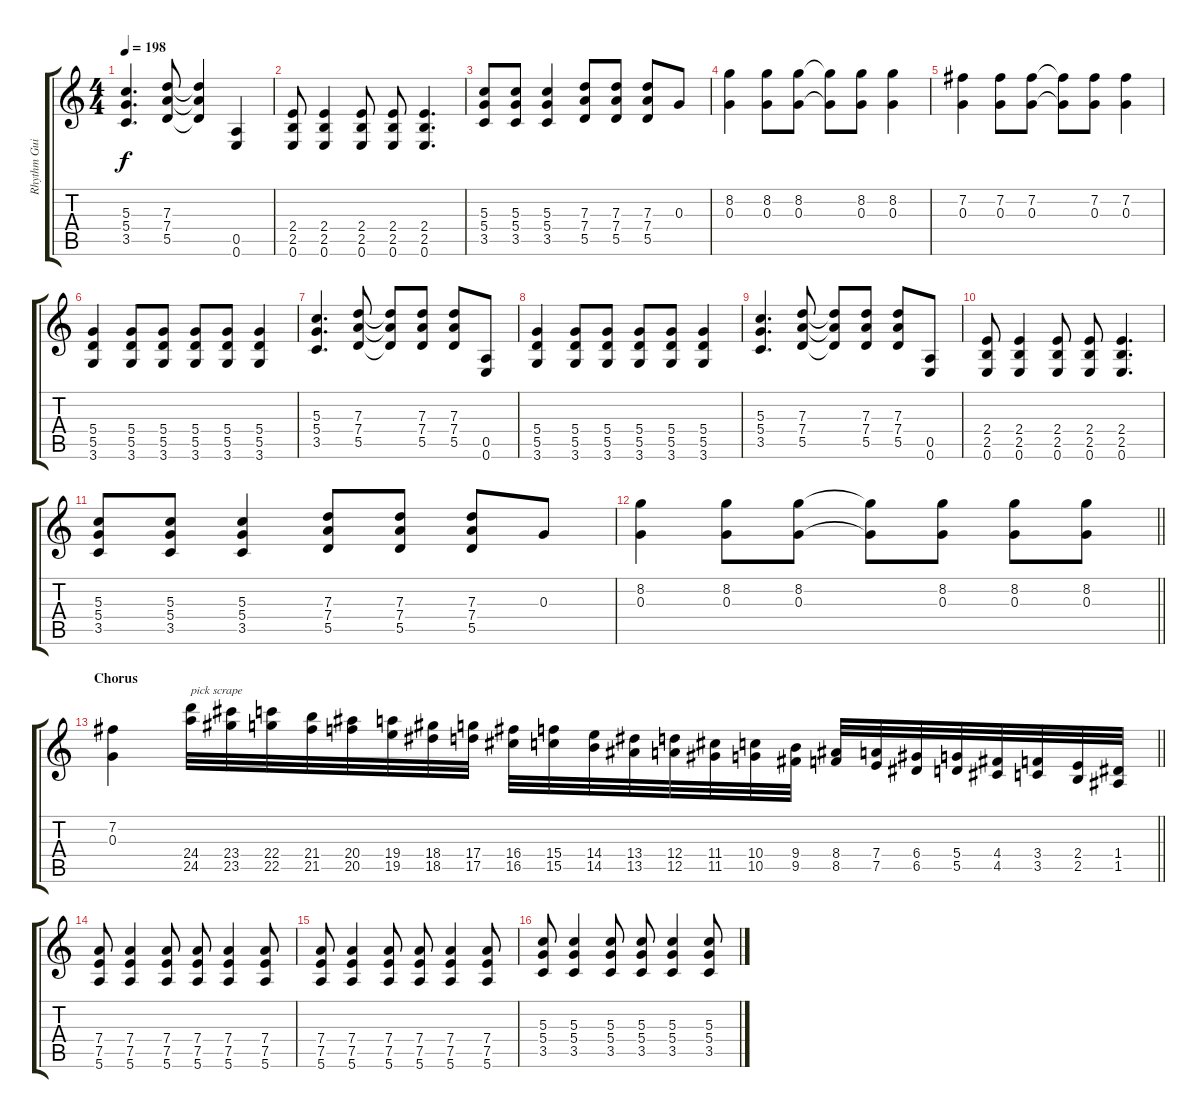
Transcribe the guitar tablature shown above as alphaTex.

\track ("Rhythm Guitar" "Rhythm Gui") {instrument distortionguitar}
\staff {score tabs}
\tuning (E4 B3 G3 D3 A2 E2) {hide}
\ts (4 4)
\tempo 198
\clef g2
\ks c
(5.3 5.4 3.5).4{d dy f} (7.3 7.4 5.5).8 (7.3{t} 7.4{t} 5.5{t}).4 (0.5 0.6).4 |
(2.4 2.5 0.6).8 (2.4 2.5 0.6).4 (2.4 2.5 0.6).8 (2.4 2.5 0.6).8 (2.4 2.5 0.6).4{d} |
(5.3 5.4 3.5).8 (5.3 5.4 3.5).8 (5.3 5.4 3.5).4 (7.3 7.4 5.5).8 (7.3 7.4 5.5).8 (7.3 7.4 5.5).8 0.3.8 |
(8.2 0.3).4 (8.2 0.3).8 (8.2 0.3).8 (8.2{t} 0.3{t}).8 (8.2 0.3).8 (8.2 0.3).4 |
(7.2 0.3).4 (7.2 0.3).8 (7.2 0.3).8 (7.2{t} 0.3{t}).8 (7.2 0.3).8 (7.2 0.3).4 |
(5.4 5.5 3.6).4 (5.4 5.5 3.6).8 (5.4 5.5 3.6).8 (5.4 5.5 3.6).8 (5.4 5.5 3.6).8 (5.4 5.5 3.6).4 |
(5.3 5.4 3.5).4{d} (7.3 7.4 5.5).8 (7.3{t} 7.4{t} 5.5{t}).8 (7.3 7.4 5.5).8 (7.3 7.4 5.5).8 (0.5 0.6).8 |
(5.4 5.5 3.6).4 (5.4 5.5 3.6).8 (5.4 5.5 3.6).8 (5.4 5.5 3.6).8 (5.4 5.5 3.6).8 (5.4 5.5 3.6).4 |
(5.3 5.4 3.5).4{d} (7.3 7.4 5.5).8 (7.3{t} 7.4{t} 5.5{t}).8 (7.3 7.4 5.5).8 (7.3 7.4 5.5).8 (0.5 0.6).8 |
(2.4 2.5 0.6).8 (2.4 2.5 0.6).4 (2.4 2.5 0.6).8 (2.4 2.5 0.6).8 (2.4 2.5 0.6).4{d} |
(5.3 5.4 3.5).8 (5.3 5.4 3.5).8 (5.3 5.4 3.5).4 (7.3 7.4 5.5).8 (7.3 7.4 5.5).8 (7.3 7.4 5.5).8 0.3.8 |
\barLineRight lightlight
(8.2 0.3).4 (8.2 0.3).8 (8.2 0.3).8 (8.2{t} 0.3{t}).8 (8.2 0.3).8 (8.2 0.3).8 (8.2 0.3).8 |
\section ("" "Chorus")
\barLineRight lightlight
(7.2 0.3).4 (24.4 24.5).32{txt "pick scrape"} (23.4 23.5).32 (22.4 22.5).32 (21.4 21.5).32 (20.4 20.5).32 (19.4 19.5).32 (18.4 18.5).32 (17.4 17.5).32 (16.4 16.5).32 (15.4 15.5).32 (14.4 14.5).32 (13.4 13.5).32 (12.4 12.5).32 (11.4 11.5).32 (10.4 10.5).32 (9.4 9.5).32 (8.4 8.5).32 (7.4 7.5).32 (6.4 6.5).32 (5.4 5.5).32 (4.4 4.5).32 (3.4 3.5).32 (2.4 2.5).32 (1.4 1.5).32 |
(7.4 7.5 5.6).8 (7.4 7.5 5.6).4 (7.4 7.5 5.6).8 (7.4 7.5 5.6).8 (7.4 7.5 5.6).4 (7.4 7.5 5.6).8 |
(7.4 7.5 5.6).8 (7.4 7.5 5.6).4 (7.4 7.5 5.6).8 (7.4 7.5 5.6).8 (7.4 7.5 5.6).4 (7.4 7.5 5.6).8 |
(5.3 5.4 3.5).8 (5.3 5.4 3.5).4 (5.3 5.4 3.5).8 (5.3 5.4 3.5).8 (5.3 5.4 3.5).4 (5.3 5.4 3.5).8
